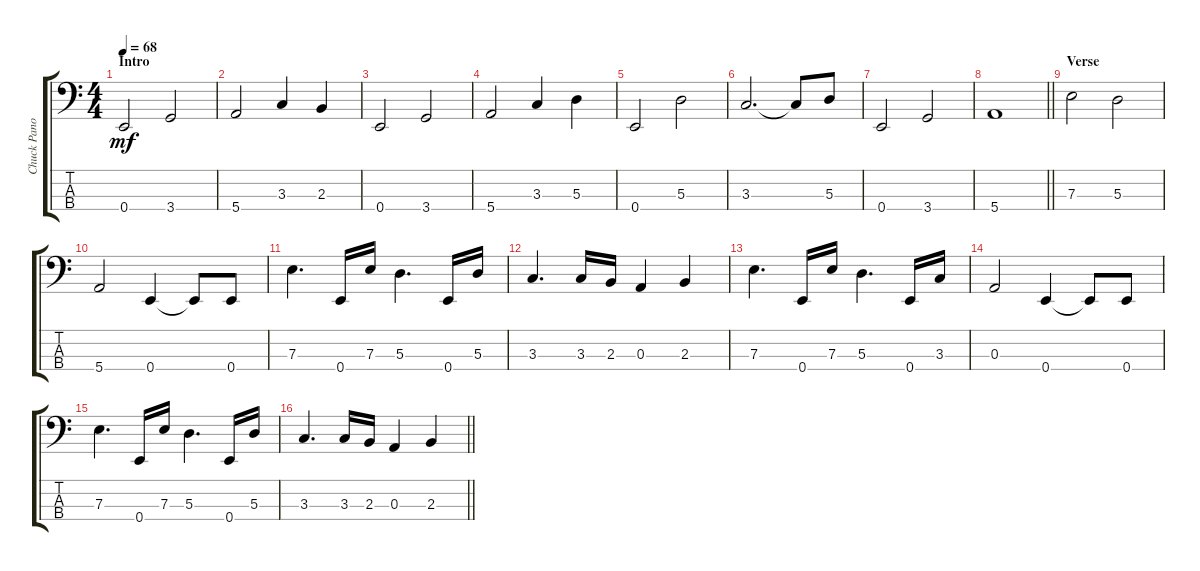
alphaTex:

\track ("Chuck Panozzo" "Chuck Pano") {instrument electricbassfinger}
\staff {score tabs}
\tuning (G2 D2 A1 E1) {hide}
\ts (4 4)
\section ("" "Intro")
\tempo 68
\clef f4
\ks c
0.4.2{dy mf instrument electricbassfinger} 3.4.2 |
5.4.2 3.3.4 2.3.4 |
0.4.2 3.4.2 |
5.4.2 3.3.4 5.3.4 |
0.4.2 5.3.2 |
3.3.2{d} 3.3{t}.8 5.3.8 |
0.4.2 3.4.2 |
\barLineRight lightlight
5.4.1 |
\section ("" "Verse")
7.3.2 5.3.2 |
5.4.2 0.4.4 0.4{t}.8 0.4.8 |
7.3.4{d} 0.4.16 7.3.16 5.3.4{d} 0.4.16 5.3.16 |
3.3.4{d} 3.3.16 2.3.16 0.3.4 2.3.4 |
7.3.4{d} 0.4.16 7.3.16 5.3.4{d} 0.4.16 3.3.16 |
0.3.2 0.4.4 0.4{t}.8 0.4.8 |
7.3.4{d} 0.4.16 7.3.16 5.3.4{d} 0.4.16 5.3.16 |
\barLineRight lightlight
3.3.4{d} 3.3.16 2.3.16 0.3.4 2.3.4
